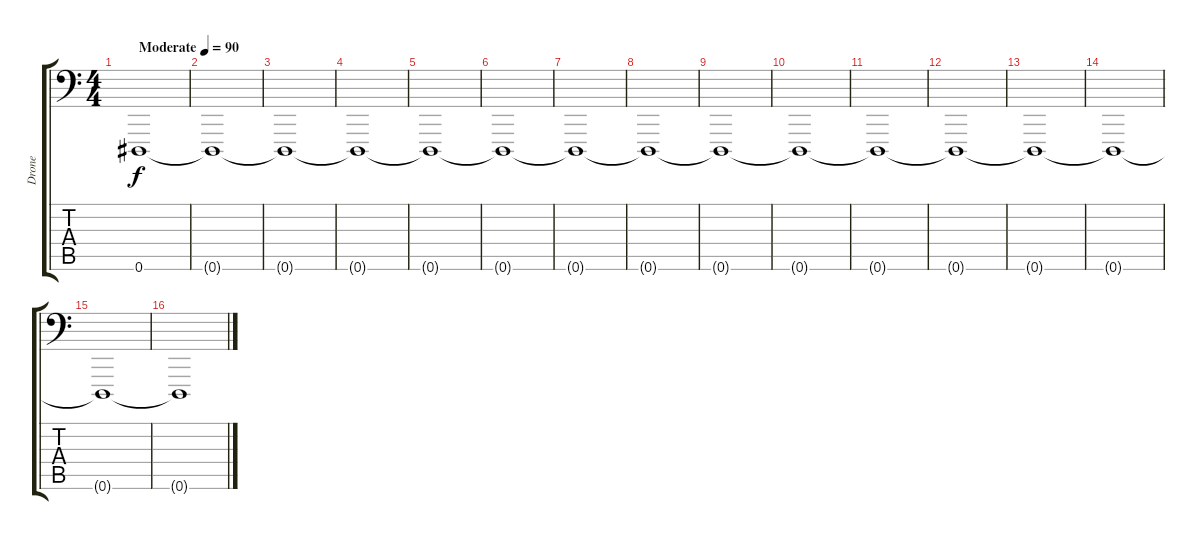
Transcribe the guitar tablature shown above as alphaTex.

\track ("Drone" "Drone") {instrument lead2sawtooth}
\staff {score tabs}
\tuning (F3 C3 Ab2 Eb2 Bb1 Eb1) {hide}
\ts (4 4)
\tempo (90 "Moderate")
\clef f4
\ks c
0.6.1{dy f volume 12 instrument lead2sawtooth} |
0.6{t}.1 |
0.6{t}.1 |
0.6{t}.1 |
0.6{t}.1{volume 6} |
0.6{t}.1 |
0.6{t}.1 |
0.6{t}.1 |
0.6{t}.1{volume 16} |
0.6{t}.1 |
0.6{t}.1 |
0.6{t}.1 |
0.6{t}.1 |
0.6{t}.1 |
0.6{t}.1 |
0.6{t}.1
